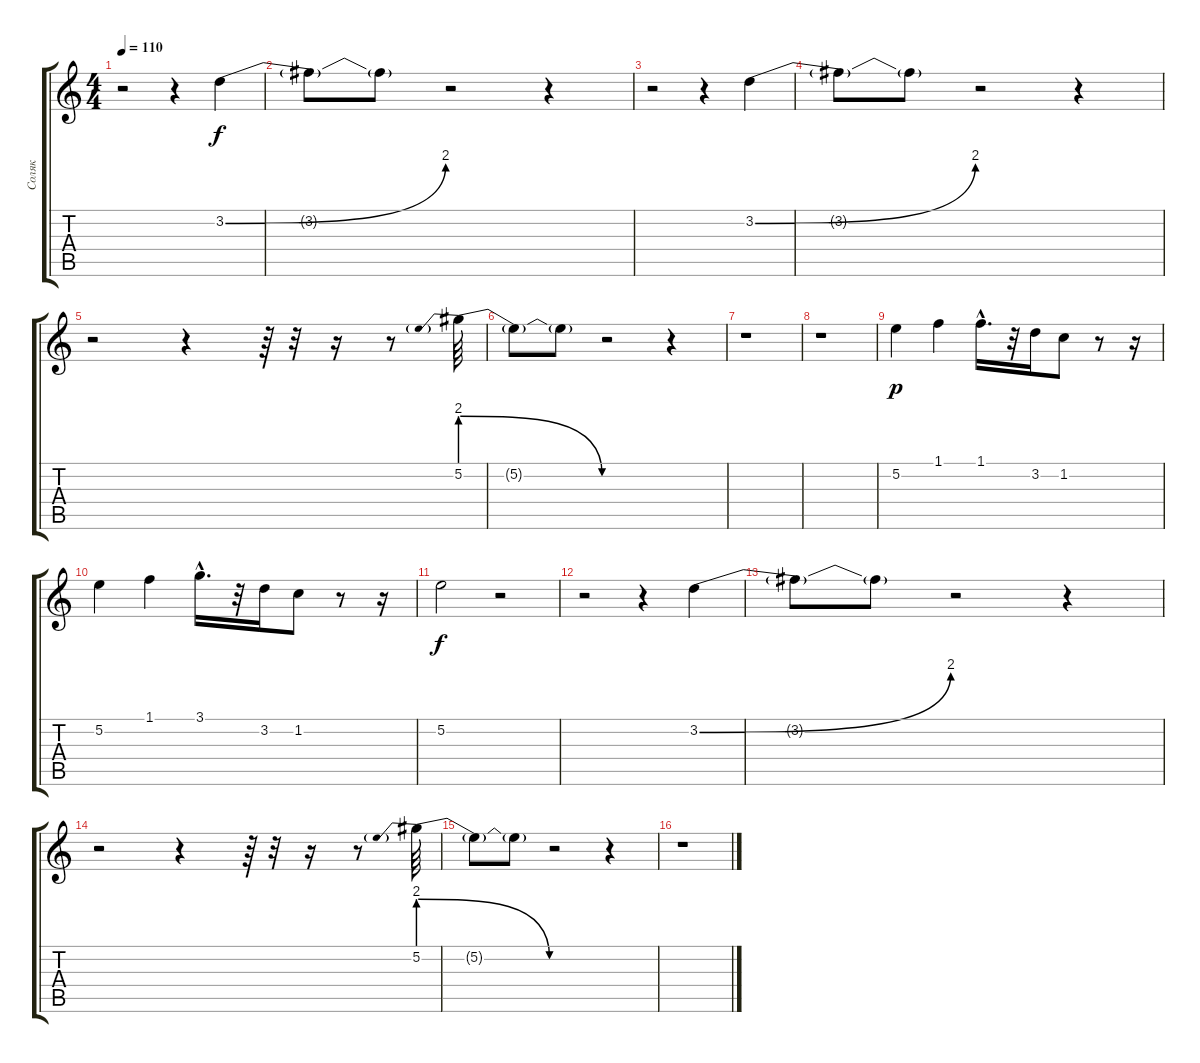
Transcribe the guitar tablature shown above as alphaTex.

\track ("Соляк" "Соляк") {instrument distortionguitar}
\staff {score tabs}
\tuning (E4 B3 G3 D3 A2 E2) {hide}
\ts (4 4)
\tempo 110
\clef g2
\ks c
r.2{dy f} r.4 3.2{be (bend 0 0 60 8)}.4 |
3.2{t}.8 3.2{t}.8 r.2 r.4 |
r.2 r.4 3.2{be (bend 0 0 60 8)}.4 |
3.2{t}.8 3.2{t}.8 r.2 r.4 |
r.2 r.4 r.64 r.32 r.16 r.8 5.2{be (prebendrelease 0 8 60 0)}.64 |
5.2{t}.8 5.2{t}.8 r.2 r.4 |
r.1 |
r.1 |
5.2.4{dy p} 1.1.4 1.1{hac}.16{d} r.32 3.2.16 1.2.8 r.8 r.16 |
5.2.4 1.1.4 3.1{hac}.16{d} r.32 3.2.16 1.2.8 r.8 r.16 |
5.2.2{dy f} r.2 |
r.2 r.4 3.2{be (bend 0 0 60 8)}.4 |
3.2{t}.8 3.2{t}.8 r.2 r.4 |
r.2 r.4 r.64 r.32 r.16 r.8 5.2{be (prebendrelease 0 8 60 0)}.64 |
5.2{t}.8 5.2{t}.8 r.2 r.4 |
r.1
